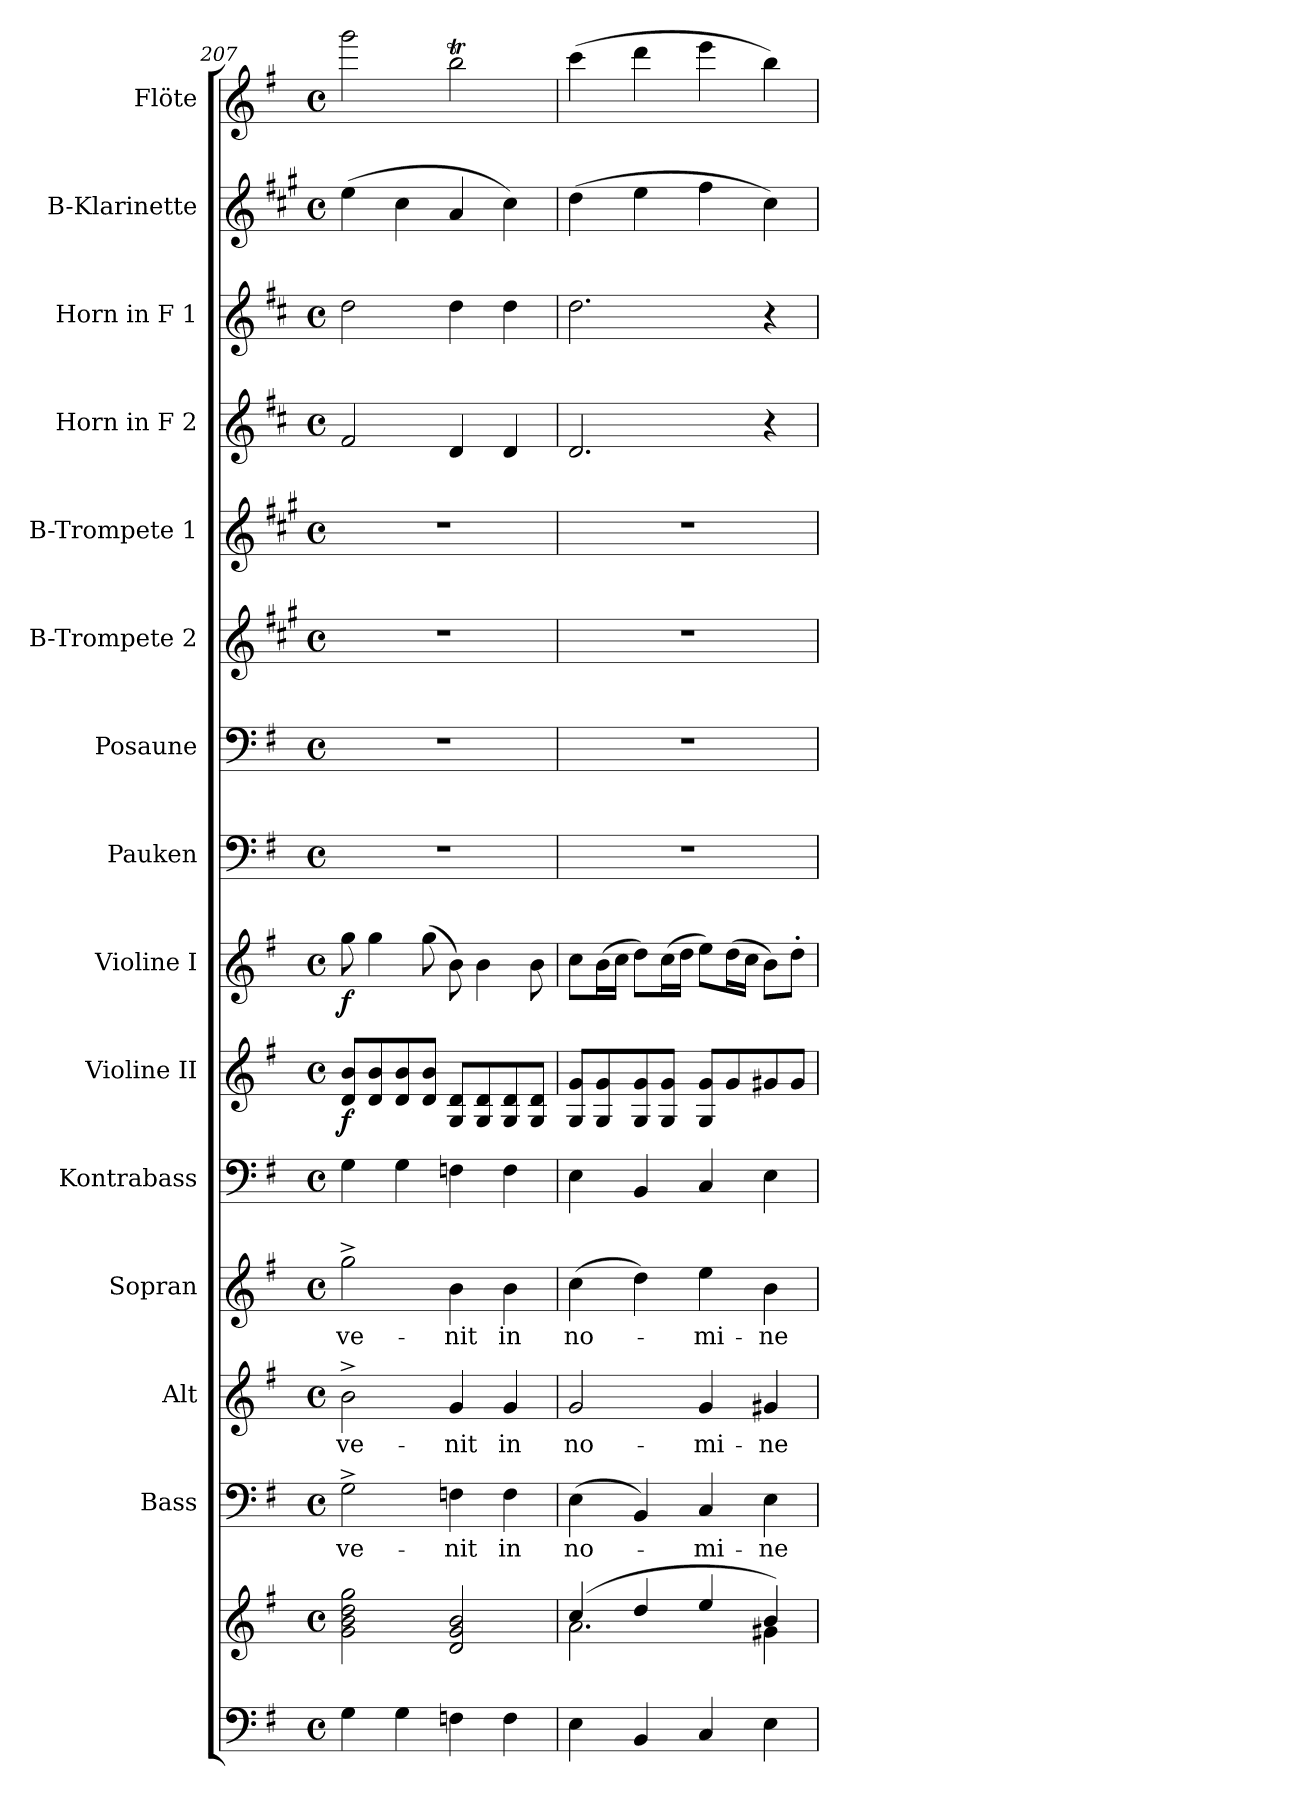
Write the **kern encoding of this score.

**kern	**kern	**kern	**text	**kern	**text	**kern	**text	**kern	**kern	**dynam	**kern	**dynam	**kern	**kern	**kern	**kern	**kern	**kern	**kern	**kern
*part15	*part15	*part14	*part14	*part13	*part13	*part12	*part12	*part11	*part10	*part10	*part9	*part9	*part8	*part7	*part6	*part5	*part4	*part3	*part2	*part1
*staff16	*staff15	*staff14	*staff14	*staff13	*staff13	*staff12	*staff12	*staff11	*staff10	*staff10	*staff9	*staff9	*staff8	*staff7	*staff6	*staff5	*staff4	*staff3	*staff2	*staff1
*	*	*I"Bass	*	*I"Alt	*	*I"Sopran	*	*I"Kontrabass	*I"Violine II	*	*I"Violine I	*	*I"Pauken	*I"Posaune	*I"B-Trompete 2	*I"B-Trompete 1	*I"Horn in F 2	*I"Horn in F 1	*I"B-Klarinette	*I"Flöte
*	*	*I'B.	*	*I'A.	*	*I'S.	*	*I'Kb.	*I'Vl. II	*	*I'Vl. I	*	*I'Pk.	*I'Pos.	*I'B Trp. 2	*I'B Trp. 1	*	*	*I'B Kl.	*I'Fl.
*clefF4	*clefG2	*clefF4	*	*clefG2	*	*clefG2	*	*clefF4	*clefG2	*	*clefG2	*	*clefF4	*clefF4	*clefG2	*clefG2	*clefG2	*clefG2	*clefG2	*clefG2
*	*	*	*	*	*	*	*	*ITrd7c12	*	*	*	*	*	*	*ITrd1c2	*ITrd1c2	*ITrd4c7	*ITrd4c7	*ITrd1c2	*
*k[f#]	*k[f#]	*k[f#]	*	*k[f#]	*	*k[f#]	*	*k[f#]	*k[f#]	*	*k[f#]	*	*k[f#]	*k[f#]	*k[f#]	*k[f#]	*k[f#]	*k[f#]	*k[f#]	*k[f#]
*G:	*G:	*G:	*	*G:	*	*G:	*	*G:	*G:	*	*G:	*	*G:	*G:	*G:	*G:	*G:	*G:	*G:	*G:
*M4/4	*M4/4	*M4/4	*	*M4/4	*	*M4/4	*	*M4/4	*M4/4	*	*M4/4	*	*M4/4	*M4/4	*M4/4	*M4/4	*M4/4	*M4/4	*M4/4	*M4/4
*met(c)	*met(c)	*met(c)	*	*met(c)	*	*met(c)	*	*met(c)	*met(c)	*	*met(c)	*	*met(c)	*met(c)	*met(c)	*met(c)	*met(c)	*met(c)	*met(c)	*met(c)
=207	=207	=207	=207	=207	=207	=207	=207	=207	=207	=207	=207	=207	=207	=207	=207	=207	=207	=207	=207	=207
!	!	!	!LO:LY:b	!	!LO:LY:b	!	!LO:LY:b	!	!	!LO:DY:b	!	!LO:DY:b	!	!	!	!	!	!	!	!
4G\	2g\ 2b\ 2dd\ 2gg\	2G^>\	ve-	2b^>\	ve-	2gg^>\	ve-	4GG\	8d/ 8b/L	f	8gg\	f	1r	1r	1r	1r	2B/	2g\	(>4dd\	2ggg\
.	.	.	.	.	.	.	.	.	8d/ 8b/	.	4gg\	.	.	.	.	.	.	.	.	.
4G\	.	.	.	.	.	.	.	4GG\	8d/ 8b/	.	.	.	.	.	.	.	.	.	4b\	.
.	.	.	.	.	.	.	.	.	8d/ 8b/J	.	(>8gg\	.	.	.	.	.	.	.	.	.
!	!	!	!LO:LY:b	!	!LO:LY:b	!	!LO:LY:b	!	!	!	!	!	!	!	!	!	!	!	!	!
4Fn\	2d/ 2g/ 2b/	4Fn\	-nit	4g/	-nit	4b\	-nit	4FFn\	8G/ 8d/L	.	8b\)	.	.	.	.	.	4G/	4g\	4g/	2bbt\
.	.	.	.	.	.	.	.	.	8G/ 8d/	.	4b\	.	.	.	.	.	.	.	.	.
!	!	!	!LO:LY:b	!	!LO:LY:b	!	!LO:LY:b	!	!	!	!	!	!	!	!	!	!	!	!	!
4F\	.	4F\	in	4g/	in	4b\	in	4FF\	8G/ 8d/	.	.	.	.	.	.	.	4G/	4g\	4b\)	.
.	.	.	.	.	.	.	.	.	8G/ 8d/J	.	8b\	.	.	.	.	.	.	.	.	.
=208	=208	=208	=208	=208	=208	=208	=208	=208	=208	=208	=208	=208	=208	=208	=208	=208	=208	=208	=208	=208
*	*^	*	*	*	*	*	*	*	*	*	*	*	*	*	*	*	*	*	*	*
!	!	!	!	!LO:LY:b	!	!LO:LY:b	!	!LO:LY:b	!	!	!	!	!	!	!	!	!	!	!	!	!
4E\	(4cc/	2.a\	(>4E\	no-	2g/	no-	(>4cc\	no-	4EE\	8G/ 8g/L	.	8cc\L	.	1r	1r	1r	1r	2.G/	2.g\	(>4cc\	(>4ccc\
.	.	.	.	.	.	.	.	.	.	8G/ 8g/	.	(>16b\L	.	.	.	.	.	.	.	.	.
.	.	.	.	.	.	.	.	.	.	.	.	16cc\JJ	.	.	.	.	.	.	.	.	.
4BB/	4dd/	.	4BB/)	.	.	.	4dd\)	.	4BBB/	8G/ 8g/	.	8dd\L)	.	.	.	.	.	.	.	4dd\	4ddd\
.	.	.	.	.	.	.	.	.	.	8G/ 8g/J	.	(>16cc\L	.	.	.	.	.	.	.	.	.
.	.	.	.	.	.	.	.	.	.	.	.	16dd\JJ	.	.	.	.	.	.	.	.	.
!	!	!	!	!LO:LY:b	!	!LO:LY:b	!	!LO:LY:b	!	!	!	!	!	!	!	!	!	!	!	!	!
4C/	4ee/	.	4C/	-mi-	4g/	-mi-	4ee\	-mi-	4CC/	8G/ 8g/L	.	8ee\L)	.	.	.	.	.	.	.	4ee\	4eee\
.	.	.	.	.	.	.	.	.	.	8g/	.	(>16dd\L	.	.	.	.	.	.	.	.	.
.	.	.	.	.	.	.	.	.	.	.	.	16cc\JJ	.	.	.	.	.	.	.	.	.
!	!	!	!	!LO:LY:b	!	!LO:LY:b	!	!LO:LY:b	!	!	!	!	!	!	!	!	!	!	!	!	!
4E\	4b/)	4g#X\	4E\	-ne	4g#X/	-ne	4b\	-ne	4EE\	8g#X/	.	8b\L)	.	.	.	.	.	4r	4r	4b\)	4bb\)
.	.	.	.	.	.	.	.	.	.	8g#/J	.	8dd'>\J	.	.	.	.	.	.	.	.	.
*	*v	*v	*	*	*	*	*	*	*	*	*	*	*	*	*	*	*	*	*	*	*
=	=	=	=	=	=	=	=	=	=	=	=	=	=	=	=	=	=	=	=	=
*-	*-	*-	*-	*-	*-	*-	*-	*-	*-	*-	*-	*-	*-	*-	*-	*-	*-	*-	*-	*-
